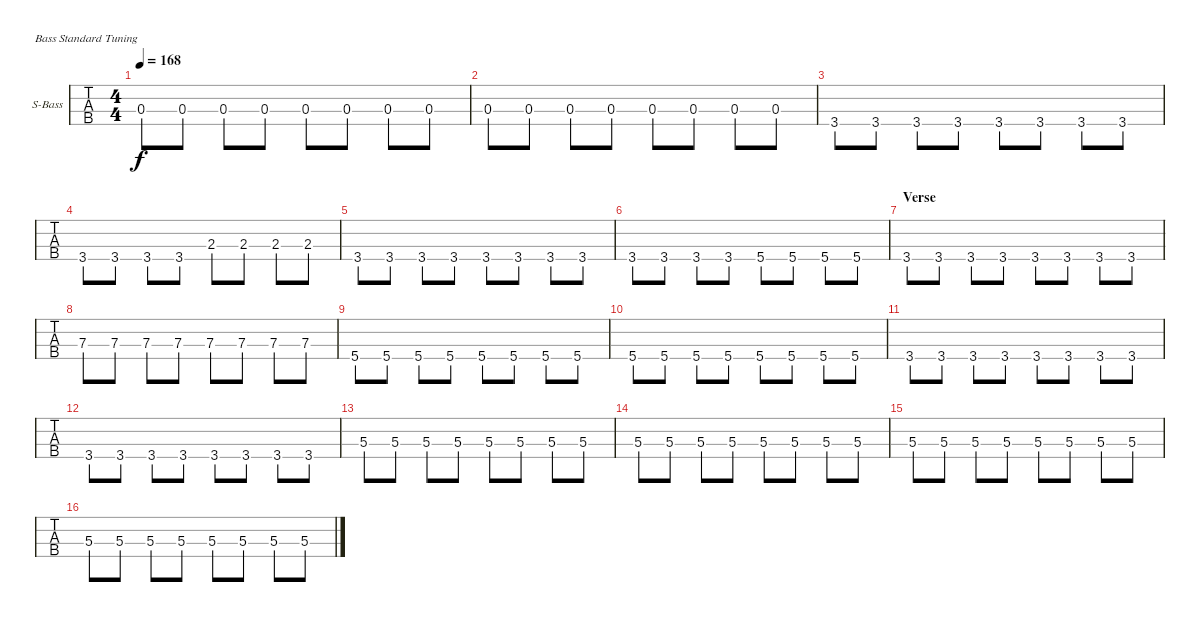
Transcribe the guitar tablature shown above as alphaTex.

\bracketExtendMode groupsimilarinstruments
\firstSystemTrackNameOrientation horizontal
\otherSystemsTrackNameOrientation horizontal
\track ("Nikolai" "S-Bass") {instrument synthbass2}
\staff {tabs}
\tuning (G2 D2 A1 E1)
\ts (4 4)
\tempo 168
\clef f4
\ks c
0.3.8{dy f} 0.3.8 0.3.8 0.3.8 0.3.8 0.3.8 0.3.8 0.3.8 |
0.3.8 0.3.8 0.3.8 0.3.8 0.3.8 0.3.8 0.3.8 0.3.8 |
3.4.8 3.4.8 3.4.8 3.4.8 3.4.8 3.4.8 3.4.8 3.4.8 |
3.4.8 3.4.8 3.4.8 3.4.8 2.3.8 2.3.8 2.3.8 2.3.8 |
3.4.8 3.4.8 3.4.8 3.4.8 3.4.8 3.4.8 3.4.8 3.4.8 |
3.4.8 3.4.8 3.4.8 3.4.8 5.4.8 5.4.8 5.4.8 5.4.8 |
\section ("" "Verse")
3.4.8 3.4.8 3.4.8 3.4.8 3.4.8 3.4.8 3.4.8 3.4.8 |
7.3.8 7.3.8 7.3.8 7.3.8 7.3.8 7.3.8 7.3.8 7.3.8 |
5.4.8 5.4.8 5.4.8 5.4.8 5.4.8 5.4.8 5.4.8 5.4.8 |
5.4.8 5.4.8 5.4.8 5.4.8 5.4.8 5.4.8 5.4.8 5.4.8 |
3.4.8 3.4.8 3.4.8 3.4.8 3.4.8 3.4.8 3.4.8 3.4.8 |
3.4.8 3.4.8 3.4.8 3.4.8 3.4.8 3.4.8 3.4.8 3.4.8 |
5.3.8 5.3.8 5.3.8 5.3.8 5.3.8 5.3.8 5.3.8 5.3.8 |
5.3.8 5.3.8 5.3.8 5.3.8 5.3.8 5.3.8 5.3.8 5.3.8 |
5.3.8 5.3.8 5.3.8 5.3.8 5.3.8 5.3.8 5.3.8 5.3.8 |
5.3.8 5.3.8 5.3.8 5.3.8 5.3.8 5.3.8 5.3.8 5.3.8
